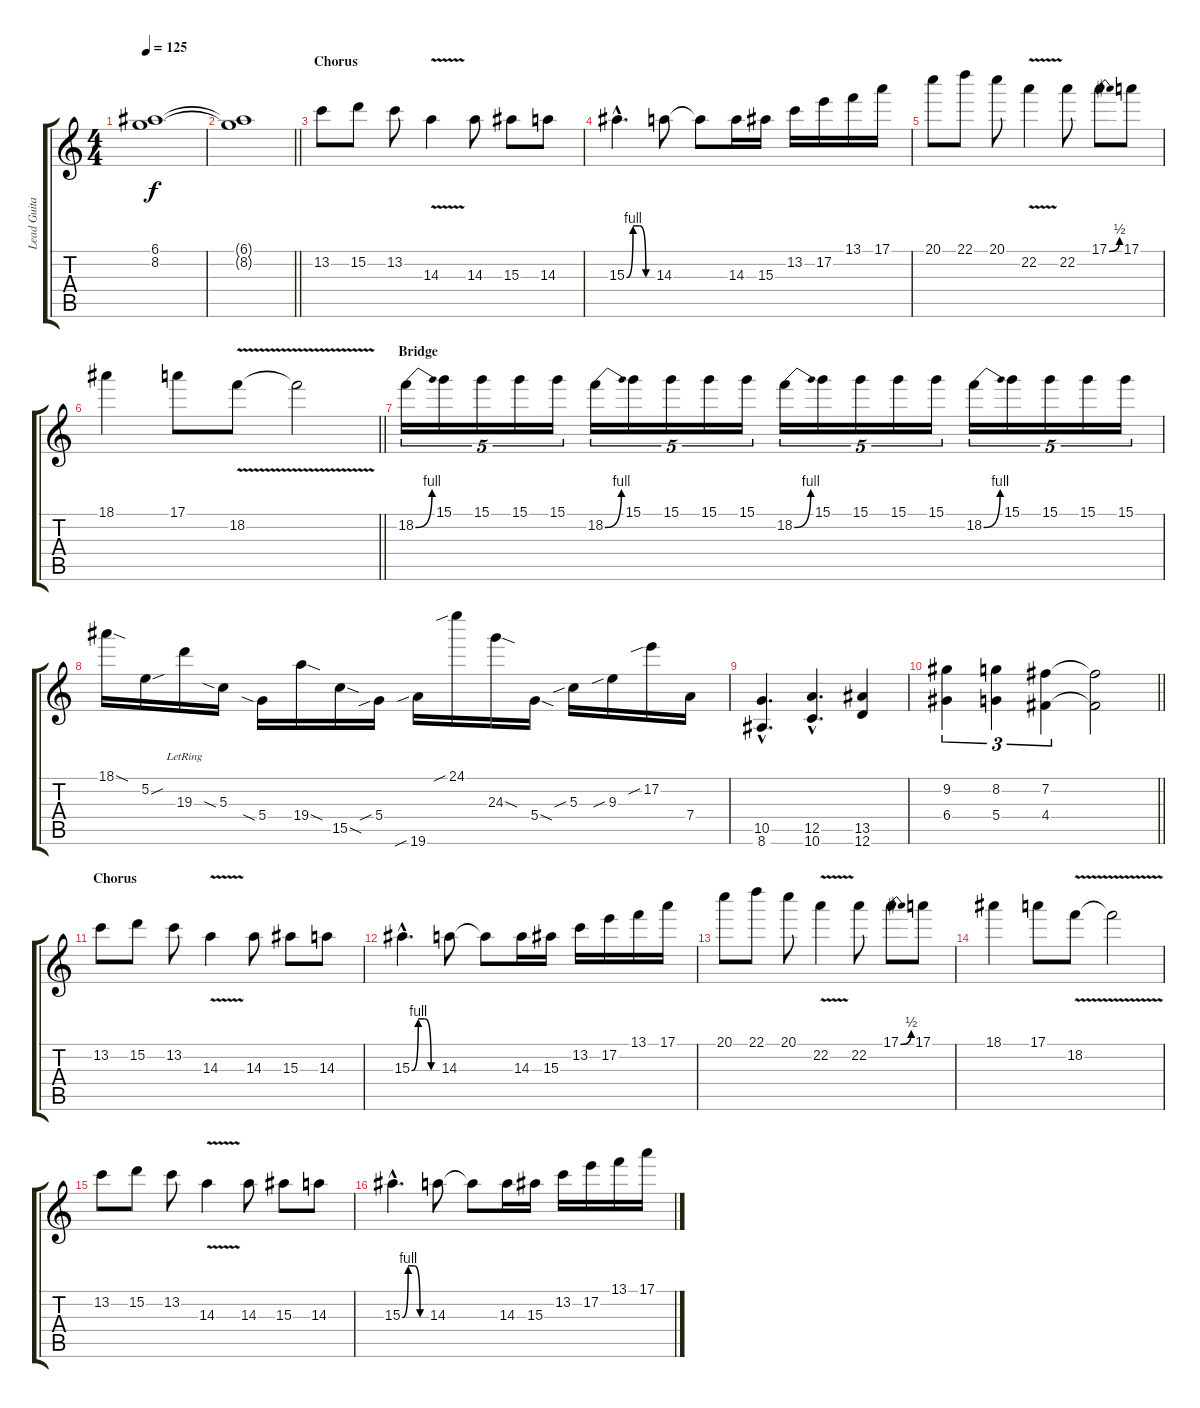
\track ("Lead Guitar 2" "Lead Guita") {instrument overdrivenguitar}
\staff {score tabs}
\tuning (E4 B3 G3 D3 A2 D2) {hide}
\ts (4 4)
\tempo 125
\clef g2
\ks c
(6.1{t} 8.2{t}).1{dy f} |
\barLineRight lightlight
(6.1{t} 8.2{t}).1 |
\section ("" "Chorus")
13.2.8{volume 16} 15.2.8 13.2.8 14.3{v}.4 14.3.8 15.3.8 14.3.8 |
15.3{be (custom 0 0 15 4 30 4 45 0 60 0) hac}.4{d} 14.3.8 14.3{t}.8 14.3.16 15.3.16 13.2.16 17.2.16 13.1.16 17.1.16 |
20.1.8 22.1.8 20.1.8 22.2{v}.4 22.2.8 17.1{be (bend 0 0 60 2)}.8 17.1.8 |
\barLineRight lightlight
18.1.4 17.1.8 18.2{v}.8 18.2{t}.2 |
\section ("" "Bridge")
18.2{be (bend 0 0 60 4)}.16{tu (5 4)} 15.1.16{tu (5 4)} 15.1.16{tu (5 4)} 15.1.16{tu (5 4)} 15.1.16{tu (5 4)} 18.2{be (bend 0 0 60 4)}.16{tu (5 4)} 15.1.16{tu (5 4)} 15.1.16{tu (5 4)} 15.1.16{tu (5 4)} 15.1.16{tu (5 4)} 18.2{be (bend 0 0 60 4)}.16{tu (5 4)} 15.1.16{tu (5 4)} 15.1.16{tu (5 4)} 15.1.16{tu (5 4)} 15.1.16{tu (5 4)} 18.2{be (bend 0 0 60 4)}.16{tu (5 4)} 15.1.16{tu (5 4)} 15.1.16{tu (5 4)} 15.1.16{tu (5 4)} 15.1.16{tu (5 4)} |
18.1{sod}.16 5.2{sou}.16 19.3{lr}.16 5.3{sia}.16 5.4{sia}.16 19.4{sod}.16 15.5{sod}.16 5.4{sib}.16 19.6{sib}.16 24.1{sib}.16 24.3{sod}.16 5.4{sod}.16 5.3{sib}.16 9.3{sib}.16 17.2{sib}.16 7.4.16 |
(10.5{hac} 8.6{hac}).4{d} (12.5{hac} 10.6{hac}).4{d} (13.5 12.6).4 |
\barLineRight lightlight
(9.2 6.4).4{tu (3 2)} (8.2 5.4).4{tu (3 2)} (7.2 4.4).4{tu (3 2)} (7.2{t} 4.4{t}).2 |
\section ("" "Chorus")
13.2.8 15.2.8 13.2.8 14.3{v}.4 14.3.8 15.3.8 14.3.8 |
15.3{be (custom 0 0 15 4 30 4 45 0 60 0) hac}.4{d} 14.3.8 14.3{t}.8 14.3.16 15.3.16 13.2.16 17.2.16 13.1.16 17.1.16 |
20.1.8 22.1.8 20.1.8 22.2{v}.4 22.2.8 17.1{be (bend 0 0 60 2)}.8 17.1.8 |
18.1.4 17.1.8 18.2{v}.8 18.2{t}.2 |
13.2.8 15.2.8 13.2.8 14.3{v}.4 14.3.8 15.3.8 14.3.8 |
15.3{be (custom 0 0 15 4 30 4 45 0 60 0) hac}.4{d} 14.3.8 14.3{t}.8 14.3.16 15.3.16 13.2.16 17.2.16 13.1.16 17.1.16
